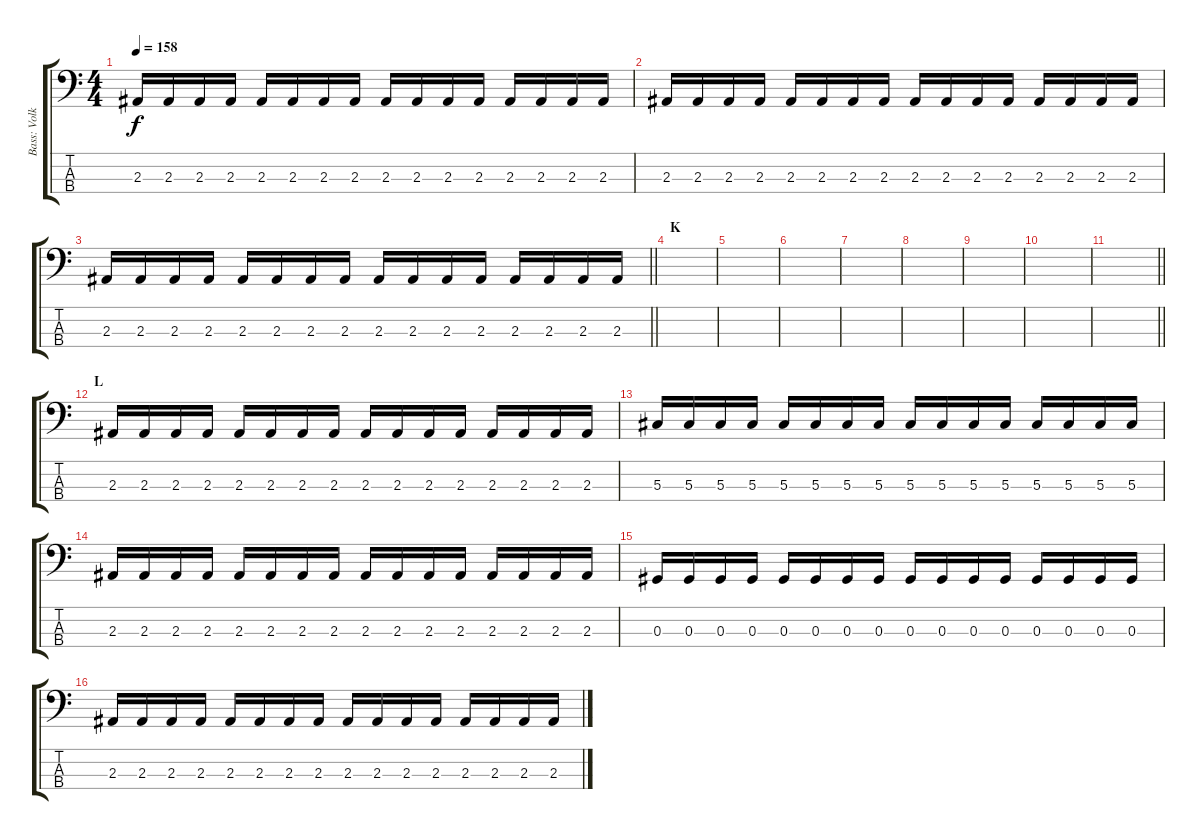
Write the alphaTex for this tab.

\track ("Bass: Volker" "Bass: Volk") {instrument electricbassfinger}
\staff {score tabs}
\tuning (Gb2 Db2 Ab1 Eb1) {hide}
\ts (4 4)
\tempo 158
\clef f4
\ks c
2.3.16{dy f} 2.3.16 2.3.16 2.3.16 2.3.16 2.3.16 2.3.16 2.3.16 2.3.16 2.3.16 2.3.16 2.3.16 2.3.16 2.3.16 2.3.16 2.3.16 |
2.3.16 2.3.16 2.3.16 2.3.16 2.3.16 2.3.16 2.3.16 2.3.16 2.3.16 2.3.16 2.3.16 2.3.16 2.3.16 2.3.16 2.3.16 2.3.16 |
\barLineRight lightlight
2.3.16 2.3.16 2.3.16 2.3.16 2.3.16 2.3.16 2.3.16 2.3.16 2.3.16 2.3.16 2.3.16 2.3.16 2.3.16 2.3.16 2.3.16 2.3.16 |
\section ("" "K")
|
|
|
|
|
|
|
\barLineRight lightlight
|
\section ("" "L")
2.3.16 2.3.16 2.3.16 2.3.16 2.3.16 2.3.16 2.3.16 2.3.16 2.3.16 2.3.16 2.3.16 2.3.16 2.3.16 2.3.16 2.3.16 2.3.16 |
5.3.16 5.3.16 5.3.16 5.3.16 5.3.16 5.3.16 5.3.16 5.3.16 5.3.16 5.3.16 5.3.16 5.3.16 5.3.16 5.3.16 5.3.16 5.3.16 |
2.3.16 2.3.16 2.3.16 2.3.16 2.3.16 2.3.16 2.3.16 2.3.16 2.3.16 2.3.16 2.3.16 2.3.16 2.3.16 2.3.16 2.3.16 2.3.16 |
0.3.16 0.3.16 0.3.16 0.3.16 0.3.16 0.3.16 0.3.16 0.3.16 0.3.16 0.3.16 0.3.16 0.3.16 0.3.16 0.3.16 0.3.16 0.3.16 |
2.3.16 2.3.16 2.3.16 2.3.16 2.3.16 2.3.16 2.3.16 2.3.16 2.3.16 2.3.16 2.3.16 2.3.16 2.3.16 2.3.16 2.3.16 2.3.16
